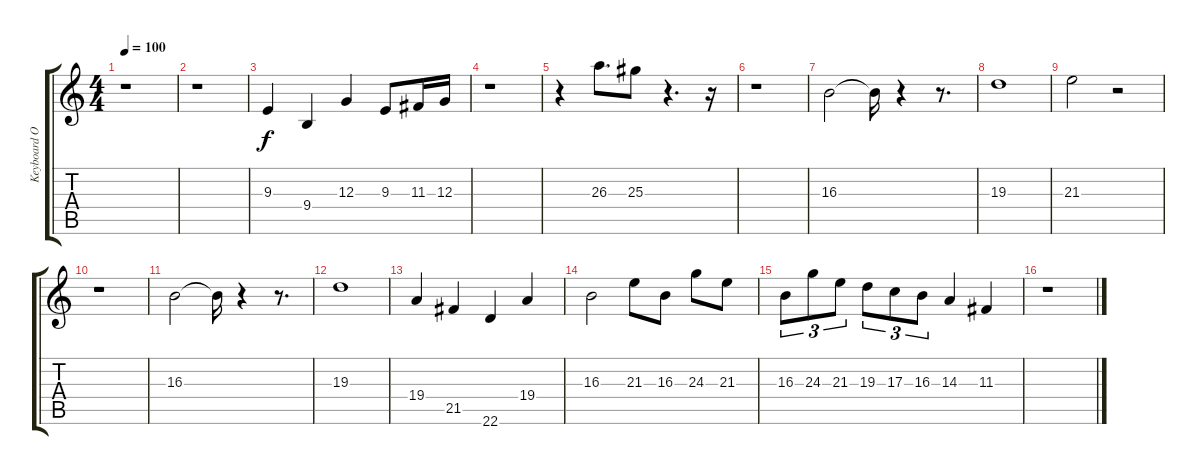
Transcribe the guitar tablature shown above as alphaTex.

\track ("Keyboard Octaver" "Keyboard O") {instrument stringensemble1}
\staff {score tabs}
\tuning (E4 B3 G3 D3 A2 E2) {hide}
\ts (4 4)
\tempo 100
\clef g2
\ks c
r.1{dy f} |
r.1 |
9.3.4 9.4.4 12.3.4 9.3.8 11.3.16 12.3.16 |
r.1 |
r.4 26.3.8{d} 25.3.8 r.4{d} r.16 |
r.1 |
16.3.2 16.3{t}.16 r.4 r.8{d} |
19.3.1 |
21.3.2 r.2 |
r.1 |
16.3.2 16.3{t}.16 r.4 r.8{d} |
19.3.1 |
19.4.4 21.5.4 22.6.4 19.4.4 |
16.3.2 21.3.8 16.3.8 24.3.8 21.3.8 |
16.3.8{tu (3 2)} 24.3.8{tu (3 2)} 21.3.8{tu (3 2)} 19.3.8{tu (3 2)} 17.3.8{tu (3 2)} 16.3.8{tu (3 2)} 14.3.4 11.3.4 |
r.1
